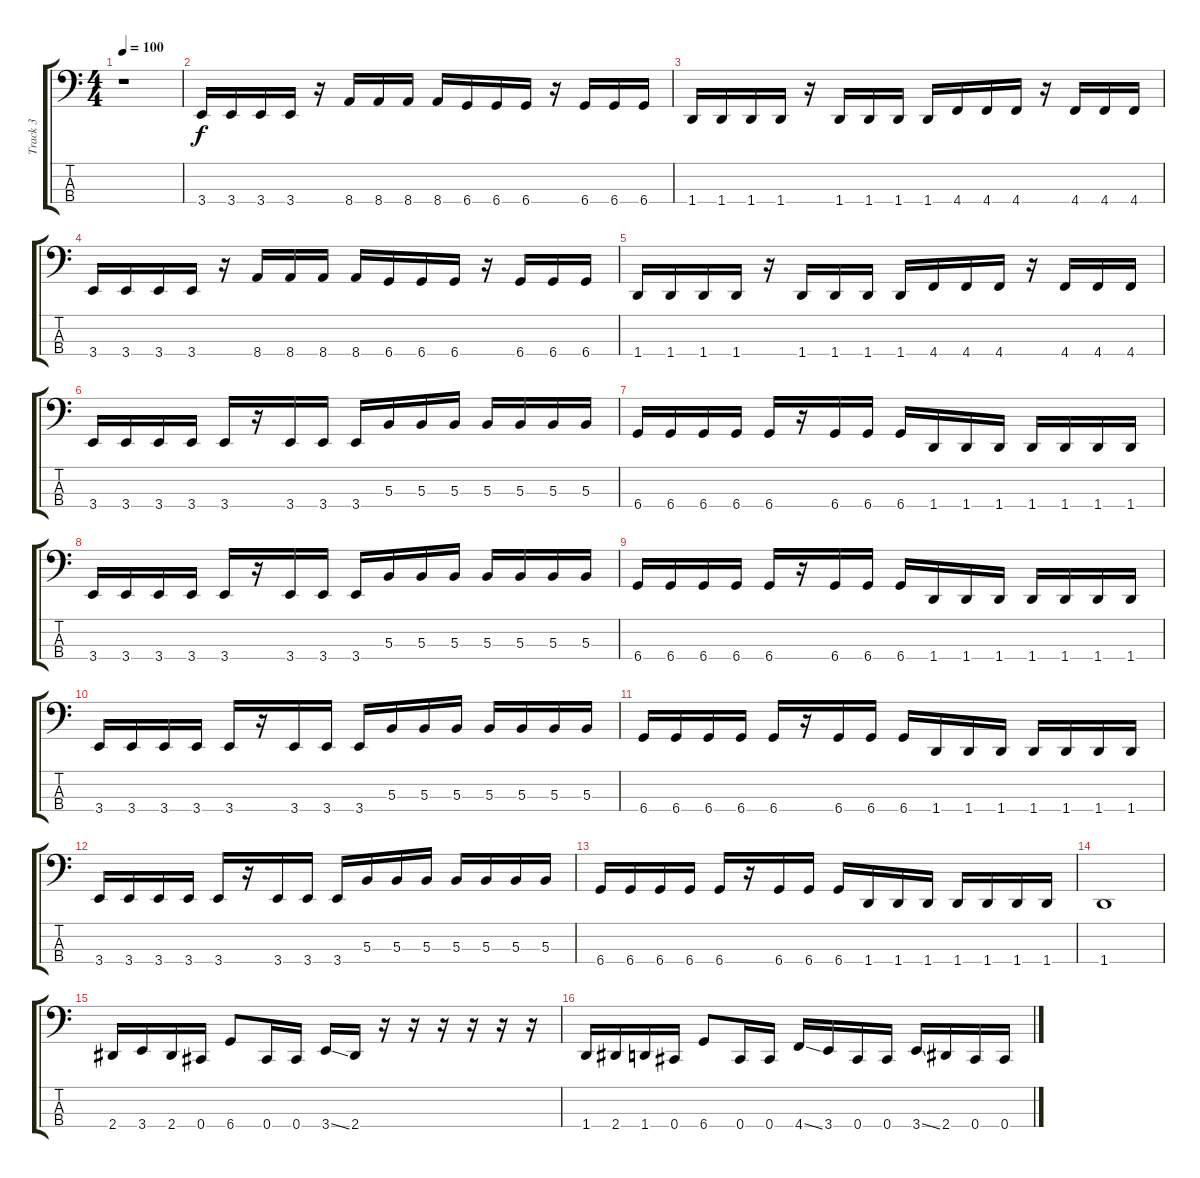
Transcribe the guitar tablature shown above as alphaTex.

\track ("Track 3" "Track 3") {instrument electricbassfinger}
\staff {score tabs}
\tuning (E2 B1 Gb1 Db1) {hide}
\ts (4 4)
\tempo 100
\clef f4
\ks c
r.1{dy f} |
3.4.16 3.4.16 3.4.16 3.4.16 r.16 8.4.16 8.4.16 8.4.16 8.4.16 6.4.16 6.4.16 6.4.16 r.16 6.4.16 6.4.16 6.4.16 |
1.4.16 1.4.16 1.4.16 1.4.16 r.16 1.4.16 1.4.16 1.4.16 1.4.16 4.4.16 4.4.16 4.4.16 r.16 4.4.16 4.4.16 4.4.16 |
3.4.16 3.4.16 3.4.16 3.4.16 r.16 8.4.16 8.4.16 8.4.16 8.4.16 6.4.16 6.4.16 6.4.16 r.16 6.4.16 6.4.16 6.4.16 |
1.4.16 1.4.16 1.4.16 1.4.16 r.16 1.4.16 1.4.16 1.4.16 1.4.16 4.4.16 4.4.16 4.4.16 r.16 4.4.16 4.4.16 4.4.16 |
3.4.16 3.4.16 3.4.16 3.4.16 3.4.16 r.16 3.4.16 3.4.16 3.4.16 5.3.16 5.3.16 5.3.16 5.3.16 5.3.16 5.3.16 5.3.16 |
6.4.16 6.4.16 6.4.16 6.4.16 6.4.16 r.16 6.4.16 6.4.16 6.4.16 1.4.16 1.4.16 1.4.16 1.4.16 1.4.16 1.4.16 1.4.16 |
3.4.16 3.4.16 3.4.16 3.4.16 3.4.16 r.16 3.4.16 3.4.16 3.4.16 5.3.16 5.3.16 5.3.16 5.3.16 5.3.16 5.3.16 5.3.16 |
6.4.16 6.4.16 6.4.16 6.4.16 6.4.16 r.16 6.4.16 6.4.16 6.4.16 1.4.16 1.4.16 1.4.16 1.4.16 1.4.16 1.4.16 1.4.16 |
3.4.16 3.4.16 3.4.16 3.4.16 3.4.16 r.16 3.4.16 3.4.16 3.4.16 5.3.16 5.3.16 5.3.16 5.3.16 5.3.16 5.3.16 5.3.16 |
6.4.16 6.4.16 6.4.16 6.4.16 6.4.16 r.16 6.4.16 6.4.16 6.4.16 1.4.16 1.4.16 1.4.16 1.4.16 1.4.16 1.4.16 1.4.16 |
3.4.16 3.4.16 3.4.16 3.4.16 3.4.16 r.16 3.4.16 3.4.16 3.4.16 5.3.16 5.3.16 5.3.16 5.3.16 5.3.16 5.3.16 5.3.16 |
6.4.16 6.4.16 6.4.16 6.4.16 6.4.16 r.16 6.4.16 6.4.16 6.4.16 1.4.16 1.4.16 1.4.16 1.4.16 1.4.16 1.4.16 1.4.16 |
1.4.1 |
2.4.16 3.4.16 2.4.16 0.4.16 6.4.8 0.4.16 0.4.16 3.4{ss}.16 2.4.16 r.16 r.16 r.16 r.16 r.16 r.16 |
1.4.16 2.4.16 1.4.16 0.4.16 6.4.8 0.4.16 0.4.16 4.4{ss}.16 3.4.16 0.4.16 0.4.16 3.4{ss}.16 2.4.16 0.4.16 0.4.16
